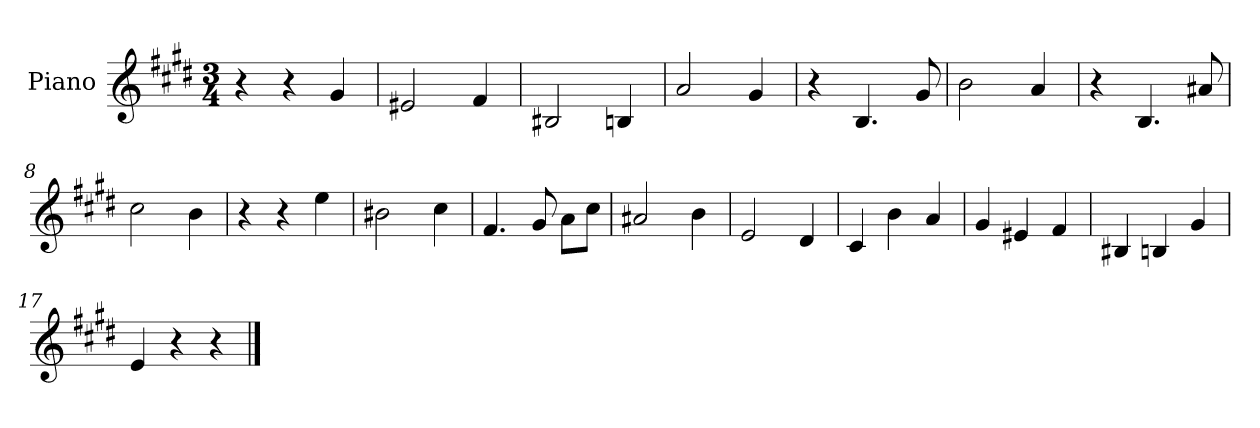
**kern
*part1
*staff1
*I"Piano
*I'Pno.
*clefG2
*k[f#c#g#d#]
*M3/4
*MM120
=1
4r
4r
4g#/
=2
2e#X/
4f#/
=3
2B#X/
4Bn/
=4
2a/
4g#/
=5
4r
4.B/
8g#/
=6
2b\
4a/
=7
4r
4.B/
8a#X/
=8
2cc#\
4b\
=9
4r
4r
4ee\
=10
2b#X\
4cc#\
=11
4.f#/
8g#/
8a\L
8cc#\J
=12
2a#X/
4b\
!!LO:LB:g=z
=13
2e/
4d#/
=14
4c#/
4b\
4a/
=15
4g#/
4e#X/
4f#/
=16
4B#X/
4Bn/
4g#/
=17
4e/
4r
4r
==
*-
